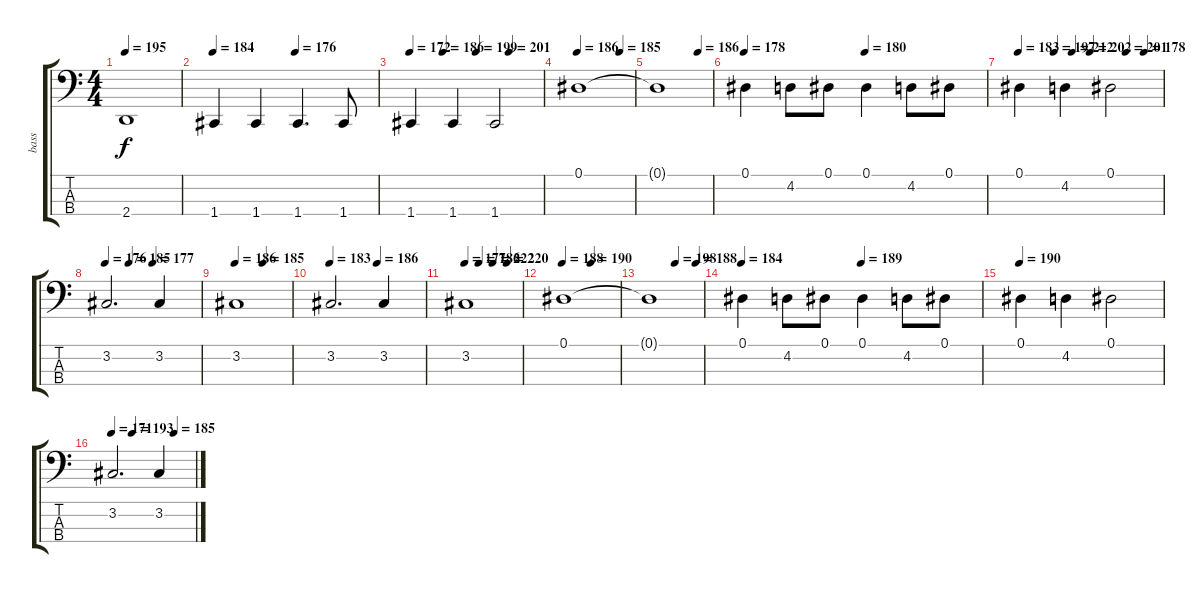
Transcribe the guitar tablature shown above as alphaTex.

\track ("bass" "bass") {instrument electricbassfinger}
\staff {score tabs}
\tuning (Eb2 Bb1 F1 C1) {hide}
\ts (4 4)
\tempo 195
\clef f4
\ks c
2.4{t}.1{dy f} |
\tempo 184
\tempo (176 0.5)
1.4.4 1.4.4 1.4.4{d} 1.4.8 |
\tempo 172
\tempo (186 0.25)
\tempo (199 0.5)
\tempo (201 0.75)
1.4.4 1.4.4 1.4.2 |
\tempo 186
\tempo (185 0.75)
0.1.1 |
\tempo (186 0.75)
0.1{t}.1 |
\tempo 178
\tempo (180 0.5)
0.1.4 4.2.8 0.1.8 0.1.4 4.2.8 0.1.8 |
\tempo 183
\tempo (197 0.25)
\tempo (212 0.375)
\tempo (202 0.5)
\tempo (201 0.75)
\tempo (178 0.875)
0.1.4 4.2.4 0.1.2 |
\tempo 176
\tempo (185 0.25)
\tempo (177 0.5)
3.2.2{d} 3.2.4 |
\tempo 186
\tempo (185 0.5)
3.2.1 |
\tempo 183
\tempo (186 0.5)
3.2.2{d} 3.2.4 |
\tempo 177
\tempo (186 0.25)
\tempo (222 0.5)
\tempo (220 0.75)
3.2.1 |
\tempo 188
\tempo (190 0.5)
0.1.1 |
\tempo (198 0.5)
\tempo (188 0.875)
0.1{t}.1 |
\tempo 184
\tempo (189 0.5)
0.1.4 4.2.8 0.1.8 0.1.4 4.2.8 0.1.8 |
\tempo 190
0.1.4 4.2.4 0.1.2 |
\tempo 171
\tempo (193 0.25)
\tempo (185 0.75)
3.2.2{d} 3.2.4
